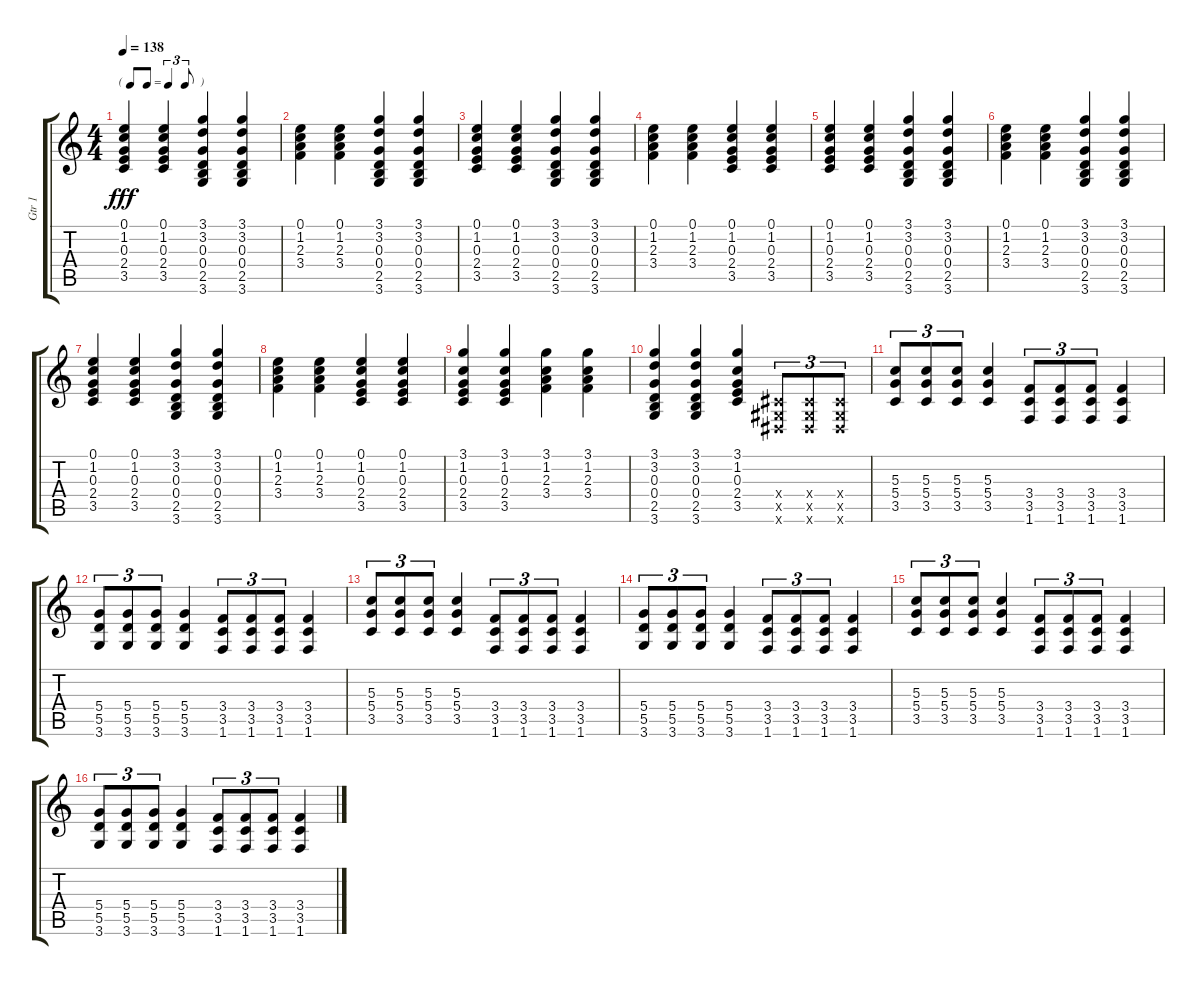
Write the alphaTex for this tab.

\track ("Gtr 1" "Gtr 1") {instrument acousticguitarsteel}
\staff {score tabs}
\tuning (E4 B3 G3 D3 A2 E2) {hide}
\ts (4 4)
\tf triplet8th
\tempo 138
\clef g2
\ks c
(0.1 1.2 0.3 2.4 3.5).4{dy fff} (0.1 1.2 0.3 2.4 3.5).4 (3.1 3.2 0.3 0.4 2.5 3.6).4 (3.1 3.2 0.3 0.4 2.5 3.6).4 |
(0.1 1.2 2.3 3.4).4 (0.1 1.2 2.3 3.4).4 (3.1 3.2 0.3 0.4 2.5 3.6).4 (3.1 3.2 0.3 0.4 2.5 3.6).4 |
(0.1 1.2 0.3 2.4 3.5).4 (0.1 1.2 0.3 2.4 3.5).4 (3.1 3.2 0.3 0.4 2.5 3.6).4 (3.1 3.2 0.3 0.4 2.5 3.6).4 |
(0.1 1.2 2.3 3.4).4 (0.1 1.2 2.3 3.4).4 (0.1 1.2 0.3 2.4 3.5).4 (0.1 1.2 0.3 2.4 3.5).4 |
(0.1 1.2 0.3 2.4 3.5).4 (0.1 1.2 0.3 2.4 3.5).4 (3.1 3.2 0.3 0.4 2.5 3.6).4 (3.1 3.2 0.3 0.4 2.5 3.6).4 |
(0.1 1.2 2.3 3.4).4 (0.1 1.2 2.3 3.4).4 (3.1 3.2 0.3 0.4 2.5 3.6).4 (3.1 3.2 0.3 0.4 2.5 3.6).4 |
(0.1 1.2 0.3 2.4 3.5).4 (0.1 1.2 0.3 2.4 3.5).4 (3.1 3.2 0.3 0.4 2.5 3.6).4 (3.1 3.2 0.3 0.4 2.5 3.6).4 |
(0.1 1.2 2.3 3.4).4 (0.1 1.2 2.3 3.4).4 (0.1 1.2 0.3 2.4 3.5).4 (0.1 1.2 0.3 2.4 3.5).4 |
(3.1 1.2 0.3 2.4 3.5).4 (3.1 1.2 0.3 2.4 3.5).4 (3.1 1.2 2.3 3.4).4 (3.1 1.2 2.3 3.4).4 |
(3.1 3.2 0.3 0.4 2.5 3.6).4 (3.1 3.2 0.3 0.4 2.5 3.6).4 (3.1 1.2 0.3 2.4 3.5).4 (-1.4{x} -1.5{x} -1.6{x}).8{tu (3 2) balance 8 instrument distortionguitar} (-1.4{x} -1.5{x} -1.6{x}).8{tu (3 2)} (-1.4{x} -1.5{x} -1.6{x}).8{tu (3 2)} |
(5.3 5.4 3.5).8{tu (3 2)} (5.3 5.4 3.5).8{tu (3 2)} (5.3 5.4 3.5).8{tu (3 2)} (5.3 5.4 3.5).4 (3.4 3.5 1.6).8{tu (3 2)} (3.4 3.5 1.6).8{tu (3 2)} (3.4 3.5 1.6).8{tu (3 2)} (3.4 3.5 1.6).4 |
(5.4 5.5 3.6).8{tu (3 2)} (5.4 5.5 3.6).8{tu (3 2)} (5.4 5.5 3.6).8{tu (3 2)} (5.4 5.5 3.6).4 (3.4 3.5 1.6).8{tu (3 2)} (3.4 3.5 1.6).8{tu (3 2)} (3.4 3.5 1.6).8{tu (3 2)} (3.4 3.5 1.6).4 |
(5.3 5.4 3.5).8{tu (3 2)} (5.3 5.4 3.5).8{tu (3 2)} (5.3 5.4 3.5).8{tu (3 2)} (5.3 5.4 3.5).4 (3.4 3.5 1.6).8{tu (3 2)} (3.4 3.5 1.6).8{tu (3 2)} (3.4 3.5 1.6).8{tu (3 2)} (3.4 3.5 1.6).4 |
(5.4 5.5 3.6).8{tu (3 2)} (5.4 5.5 3.6).8{tu (3 2)} (5.4 5.5 3.6).8{tu (3 2)} (5.4 5.5 3.6).4 (3.4 3.5 1.6).8{tu (3 2)} (3.4 3.5 1.6).8{tu (3 2)} (3.4 3.5 1.6).8{tu (3 2)} (3.4 3.5 1.6).4 |
(5.3 5.4 3.5).8{tu (3 2)} (5.3 5.4 3.5).8{tu (3 2)} (5.3 5.4 3.5).8{tu (3 2)} (5.3 5.4 3.5).4 (3.4 3.5 1.6).8{tu (3 2)} (3.4 3.5 1.6).8{tu (3 2)} (3.4 3.5 1.6).8{tu (3 2)} (3.4 3.5 1.6).4 |
(5.4 5.5 3.6).8{tu (3 2)} (5.4 5.5 3.6).8{tu (3 2)} (5.4 5.5 3.6).8{tu (3 2)} (5.4 5.5 3.6).4 (3.4 3.5 1.6).8{tu (3 2)} (3.4 3.5 1.6).8{tu (3 2)} (3.4 3.5 1.6).8{tu (3 2)} (3.4 3.5 1.6).4
